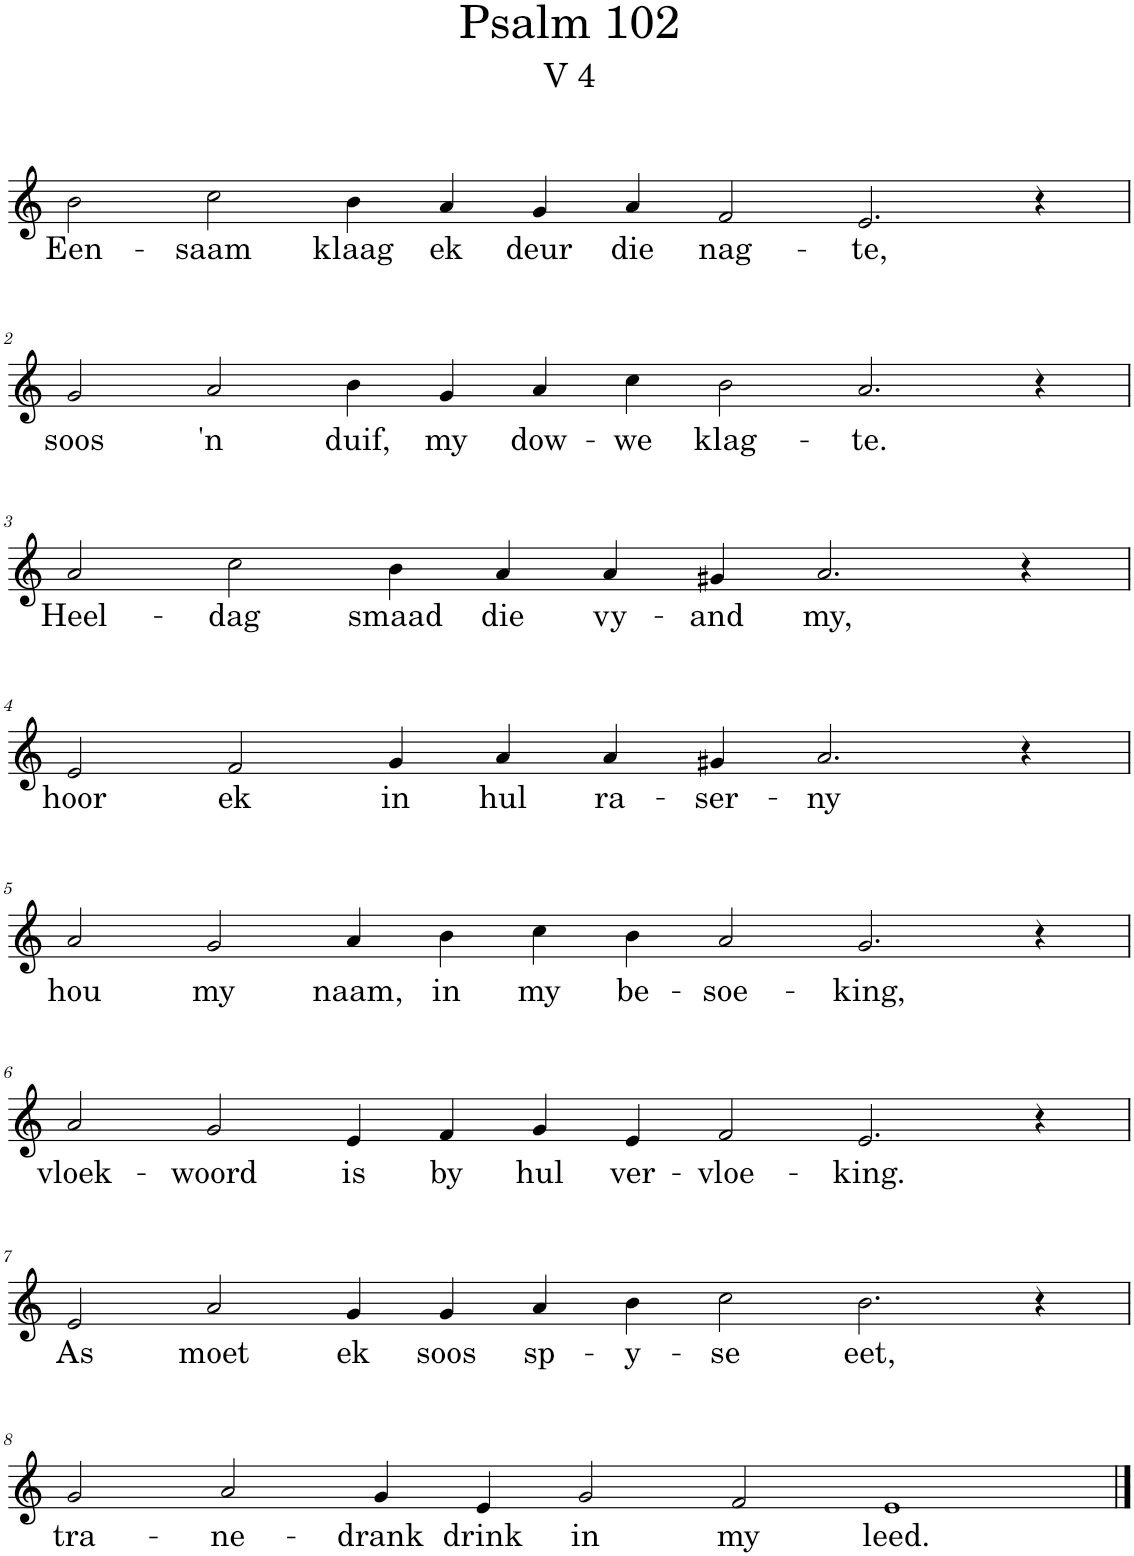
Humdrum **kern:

**kern	**text
*part1	*part1
*staff1	*staff1
*I"Pipe Organ	*
*I'Org.	*
*clefG2	*
*k[]	*
*M14/4	*
=1	=1
!	!LO:LY:b
2b\	Een-
!	!LO:LY:b
2cc\	-saam
!	!LO:LY:b
4b\	klaag
!	!LO:LY:b
4a/	ek
!	!LO:LY:b
4g/	deur
!	!LO:LY:b
4a/	die
!	!LO:LY:b
2f/	nag-
!	!LO:LY:b
2.e/	-te,
4r	.
!!LO:LB:g=z
=2	=2
!	!LO:LY:b
2g/	soos
!	!LO:LY:b
2a/	'n
!	!LO:LY:b
4b\	duif,
!	!LO:LY:b
4g/	my
!	!LO:LY:b
4a/	dow-
!	!LO:LY:b
4cc\	-we
!	!LO:LY:b
2b\	klag-
!	!LO:LY:b
2.a/	-te.
4r	.
!!LO:LB:g=z
=3	=3
*M12/4	*
!	!LO:LY:b
2a/	Heel-
!	!LO:LY:b
2cc\	-dag
!	!LO:LY:b
4b\	smaad
!	!LO:LY:b
4a/	die
!	!LO:LY:b
4a/	vy-
!	!LO:LY:b
4g#X/	-and
!	!LO:LY:b
2.a/	my,
4r	.
!!LO:LB:g=z
=4	=4
!	!LO:LY:b
2e/	hoor
!	!LO:LY:b
2f/	ek
!	!LO:LY:b
4g/	in
!	!LO:LY:b
4a/	hul
!	!LO:LY:b
4a/	ra-
!	!LO:LY:b
4g#X/	-ser-
!	!LO:LY:b
2.a/	-ny
4r	.
!!LO:LB:g=z
=5	=5
*M14/4	*
!	!LO:LY:b
2a/	hou
!	!LO:LY:b
2g/	my
!	!LO:LY:b
4a/	naam,
!	!LO:LY:b
4b\	in
!	!LO:LY:b
4cc\	my
!	!LO:LY:b
4b\	be-
!	!LO:LY:b
2a/	-soe-
!	!LO:LY:b
2.g/	-king,
4r	.
!!LO:LB:g=z
=6	=6
!	!LO:LY:b
2a/	vloek-
!	!LO:LY:b
2g/	-woord
!	!LO:LY:b
4e/	is
!	!LO:LY:b
4f/	by
!	!LO:LY:b
4g/	hul
!	!LO:LY:b
4e/	ver-
!	!LO:LY:b
2f/	-vloe-
!	!LO:LY:b
2.e/	-king.
4r	.
!!LO:LB:g=z
=7	=7
!	!LO:LY:b
2e/	As
!	!LO:LY:b
2a/	moet
!	!LO:LY:b
4g/	ek
!	!LO:LY:b
4g/	soos
!	!LO:LY:b
4a/	sp-
!	!LO:LY:b
4b\	-y-
!	!LO:LY:b
2cc\	-se
!	!LO:LY:b
2.b\	eet,
4r	.
!!LO:LB:g=z
=8	=8
!	!LO:LY:b
2g/	tra-
!	!LO:LY:b
2a/	-ne-
!	!LO:LY:b
4g/	-drank
!	!LO:LY:b
4e/	drink
!	!LO:LY:b
2g/	in
!	!LO:LY:b
2f/	my
!	!LO:LY:b
1e	leed.
==	==
*-	*-
